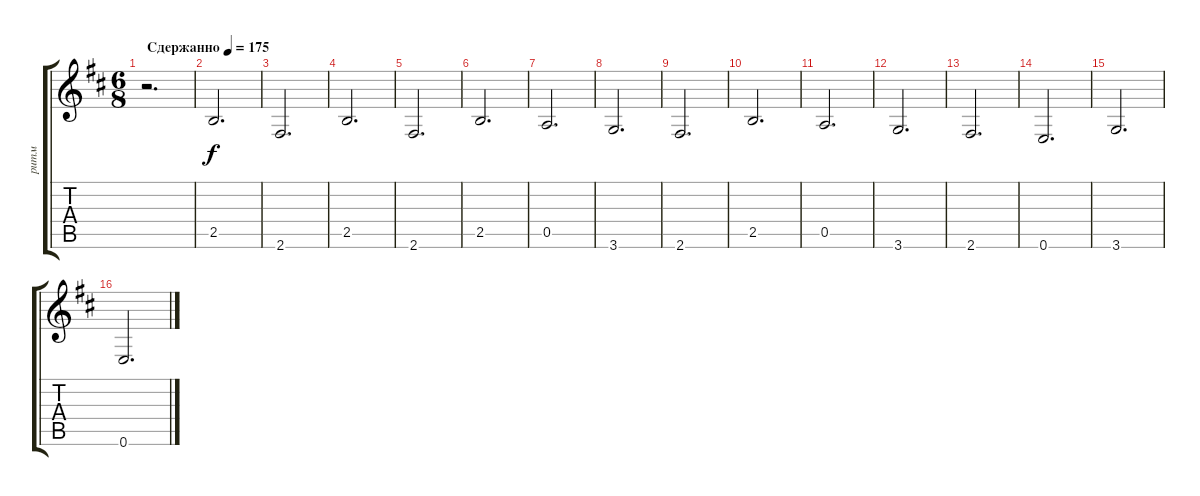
\track ("ритм" "ритм") {instrument acousticguitarsteel}
\staff {score tabs}
\tuning (E4 B3 G3 D3 A2 E2) {hide}
\ts (6 8)
\tempo (175 "Сдержанно")
\clef g2
\ks bminor
r.2{d dy f instrument acousticguitarsteel} |
2.5.2{d} |
2.6.2{d} |
2.5.2{d} |
2.6.2{d} |
2.5.2{d} |
0.5.2{d} |
3.6.2{d} |
2.6.2{d} |
2.5.2{d} |
0.5.2{d} |
3.6.2{d} |
2.6.2{d} |
0.6.2{d} |
3.6.2{d} |
0.6.2{d}
